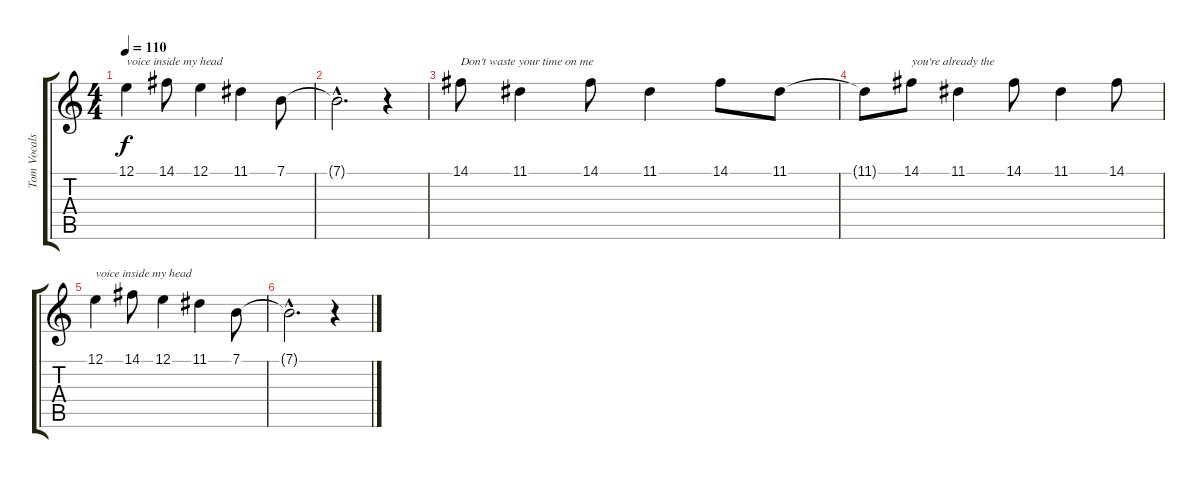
\track ("Tom Vocals" "Tom Vocals") {instrument tenorsax}
\staff {score tabs}
\tuning (E4 B3 G3 D3 A2 E2) {hide}
\ts (4 4)
\tempo 110
\clef g2
\ks c
12.1.4{txt "voice inside my head" dy f} 14.1.8 12.1.4 11.1.4 7.1.8 |
7.1{hac t}.2{d} r.4 |
14.1.8{txt "Don't waste your time on me"} 11.1.4 14.1.8 11.1.4 14.1.8 11.1.8 |
11.1{t}.8 14.1.8{txt "you're already the"} 11.1.4 14.1.8 11.1.4 14.1.8 |
12.1.4{txt "voice inside my head"} 14.1.8 12.1.4 11.1.4 7.1.8 |
7.1{hac t}.2{d} r.4
